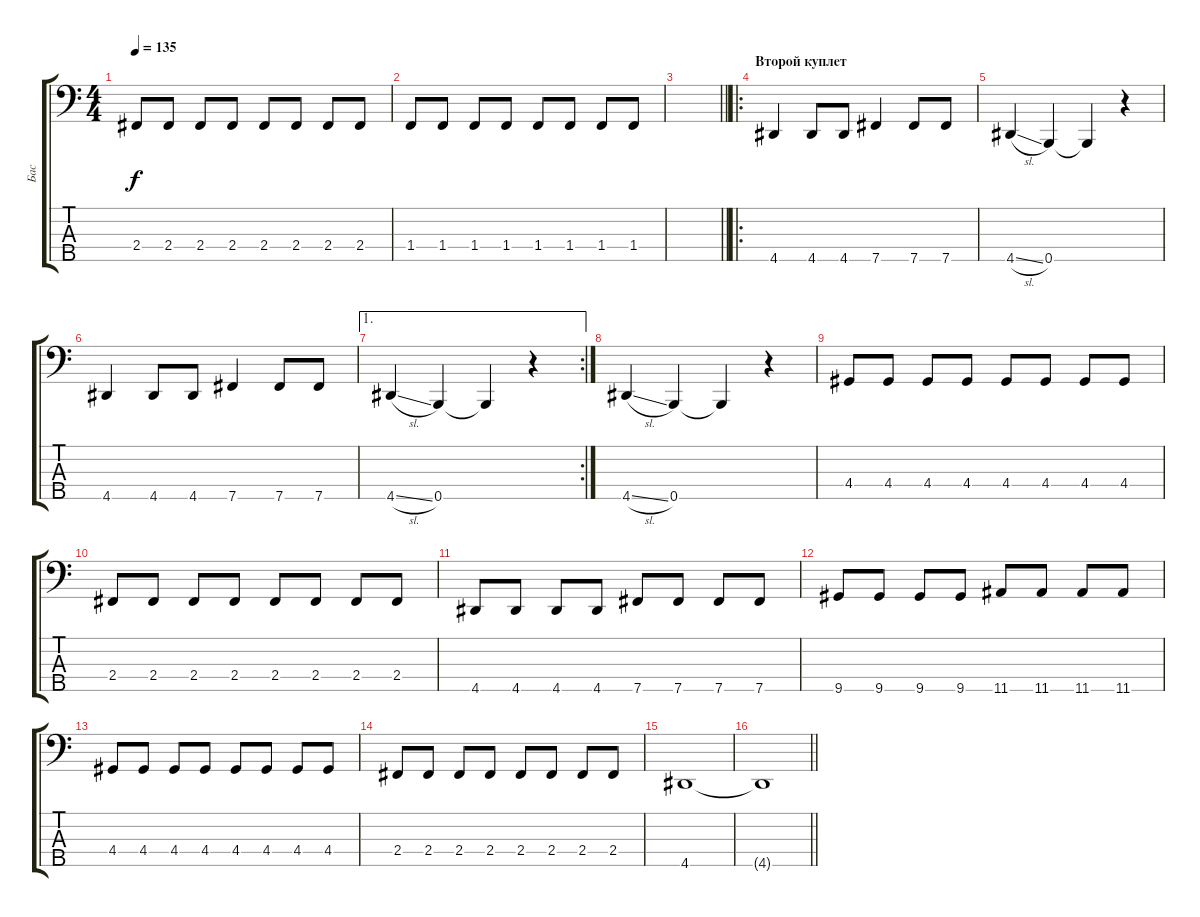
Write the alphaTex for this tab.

\track ("Бас" "Бас") {instrument electricbassfinger}
\staff {score tabs}
\tuning (G2 D2 A1 E1 B0) {hide}
\ts (4 4)
\tempo 135
\clef f4
\ks c
2.4.8{dy f} 2.4.8 2.4.8 2.4.8 2.4.8 2.4.8 2.4.8 2.4.8 |
1.4.8 1.4.8 1.4.8 1.4.8 1.4.8 1.4.8 1.4.8 1.4.8 |
\barLineRight lightlight
|
\ro
\section ("" "Второй куплет")
4.5.4{volume 14} 4.5.8 4.5.8 7.5.4 7.5.8 7.5.8 |
4.5{sl}.4 0.5.4{volume 1} 0.5{t}.4{volume 5} r.4 |
4.5.4{volume 14} 4.5.8 4.5.8 7.5.4 7.5.8 7.5.8 |
\ae 1
\rc 2
4.5{sl}.4 0.5.4{volume 1} 0.5{t}.4{volume 5} r.4 |
4.5{sl}.4 0.5.4{volume 1} 0.5{t}.4{volume 5} r.4 |
4.4.8{volume 14} 4.4.8 4.4.8 4.4.8 4.4.8 4.4.8 4.4.8 4.4.8 |
2.4.8 2.4.8 2.4.8 2.4.8 2.4.8 2.4.8 2.4.8 2.4.8 |
4.5.8 4.5.8 4.5.8 4.5.8 7.5.8 7.5.8 7.5.8 7.5.8 |
9.5.8 9.5.8 9.5.8 9.5.8 11.5.8 11.5.8 11.5.8 11.5.8 |
4.4.8{volume 14} 4.4.8 4.4.8 4.4.8 4.4.8 4.4.8 4.4.8 4.4.8 |
2.4.8 2.4.8 2.4.8 2.4.8 2.4.8 2.4.8 2.4.8 2.4.8 |
4.5.1 |
\barLineRight lightlight
4.5{t}.1
